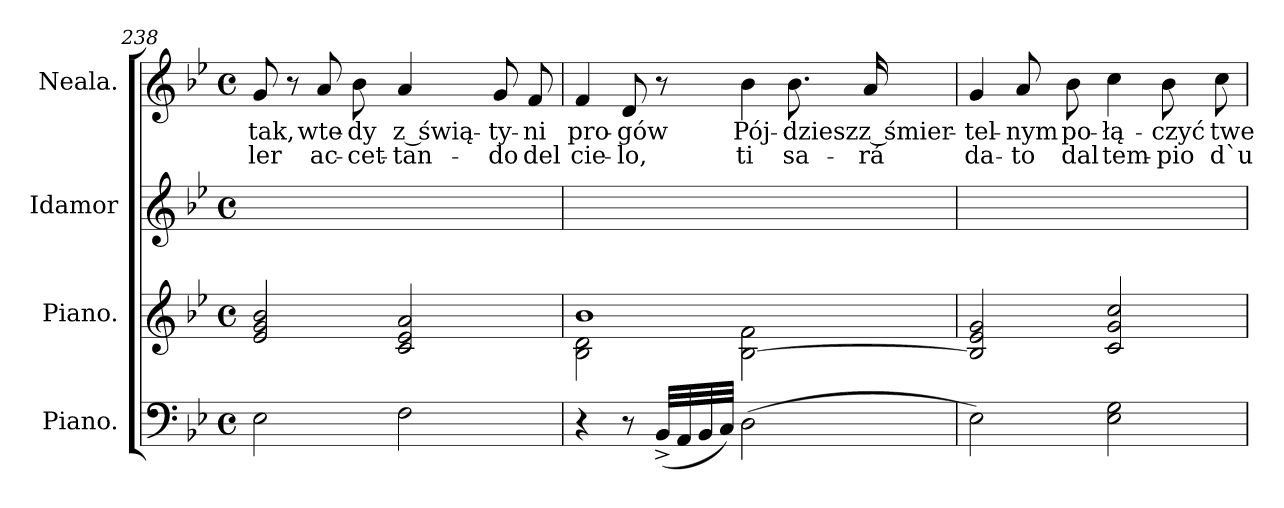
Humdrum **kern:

**kern	**kern	**kern	**kern	**text	**text
*part4	*part3	*part2	*part1	*part1	*part1
*staff4	*staff3	*staff2	*staff1	*staff1	*staff1
*I"Piano.	*I"Piano.	*I"Idamor	*I"Neala.	*	*
*	*	*I'I.	*I'N.	*	*
*clefF4	*clefG2	*clefG2	*clefG2	*	*
*k[b-e-]	*k[b-e-]	*k[b-e-]	*k[b-e-]	*	*
*M4/4	*M4/4	*M4/4	*M4/4	*	*
*met(c)	*met(c)	*met(c)	*met(c)	*	*
=238	=238	=238	=238	=238	=238
2E-\	2e-/ 2g/ 2b-/	1ryy	8g/	tak,	-ler
.	.	.	8r	.	.
.	.	.	8a/	wte-	ac-
.	.	.	8b-\	-dy	-cet-
2F\	2c/ 2e-/ 2a/	.	4a/	z świą-	-tan-
.	.	.	8g/	-ty-	-do
.	.	.	8f/	-ni	del
=239	=239	=239	=239	=239	=239
*	*^	*	*	*	*
4r	2B-\ 2d\	1b-	1ryy	4f/	pro-	cie-
8r	.	.	.	8d/	-gów	-lo,
(32BB-^/LLL	.	.	.	8r	.	.
32AA/	.	.	.	.	.	.
32BB-/	.	.	.	.	.	.
32C/JJJ)	.	.	.	.	.	.
(2D\	[2B-\ 2f\	.	.	4b-\	Pój-	ti
.	.	.	.	8.b-\	-dziesz	sa-
.	.	.	.	16a/	z śmier-	-rá
*	*v	*v	*	*	*	*
=240	=240	=240	=240	=240	=240
2E-\)	2B-]/ 2e-/ 2g/	1ryy	4g/	-tel-	da-
.	.	.	8a/	-nym	-to
.	.	.	8b-\	po-	dal
2E-\ 2G\	2c/ 2g/ 2cc/	.	4cc\	-łą-	tem-
.	.	.	8b-\	-czyć	-pio
.	.	.	8cc\	twe	d`u-
=	=	=	=	=	=
*-	*-	*-	*-	*-	*-
